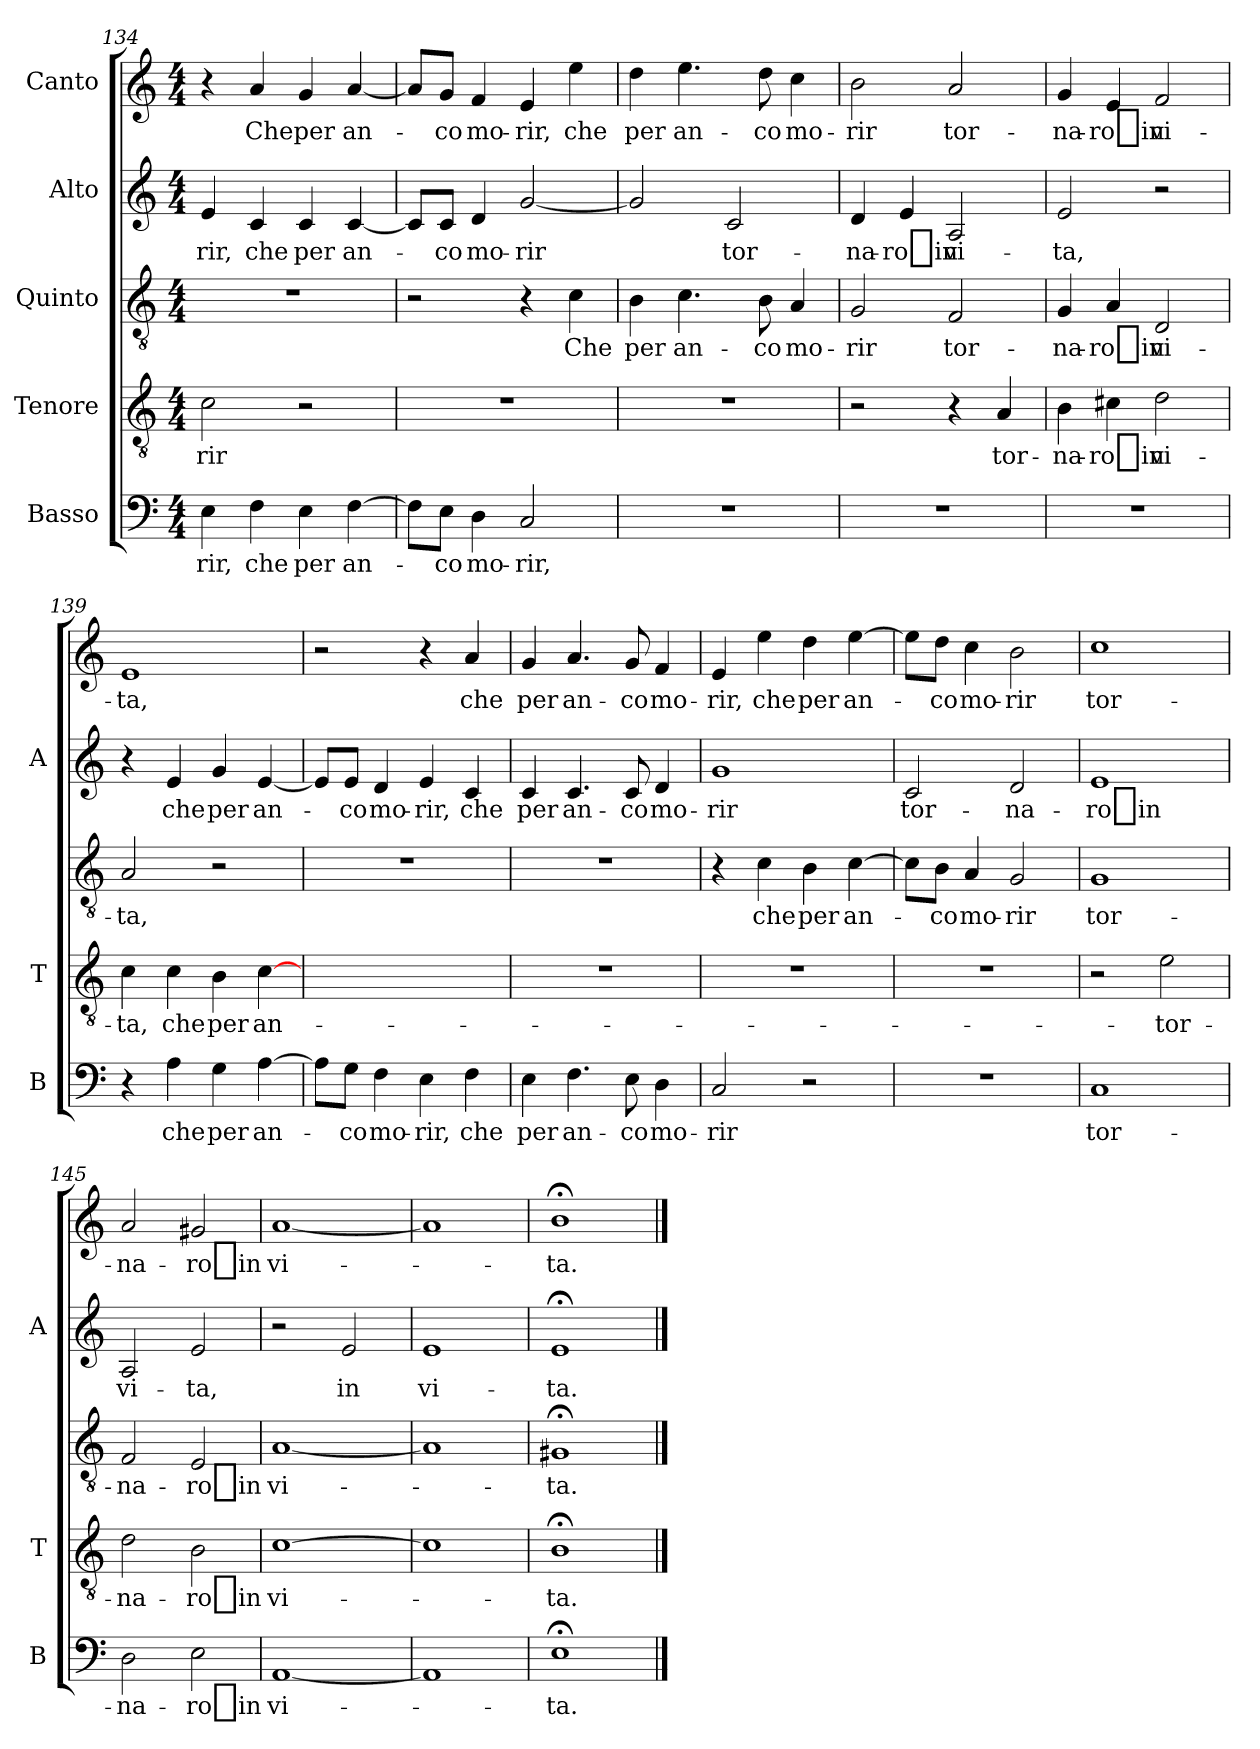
**kern	**text	**kern	**text	**kern	**text	**kern	**text	**kern	**text
*part5	*part5	*part4	*part4	*part3	*part3	*part2	*part2	*part1	*part1
*staff5	*staff5	*staff4	*staff4	*staff3	*staff3	*staff2	*staff2	*staff1	*staff1
*I"Basso	*	*I"Tenore	*	*I"Quinto	*	*I"Alto	*	*I"Canto	*
*I'B	*	*I'T	*	*	*	*I'A	*	*	*
*clefF4	*	*clefGv2	*	*clefGv2	*	*clefG2	*	*clefG2	*
*k[]	*	*k[]	*	*k[]	*	*k[]	*	*k[]	*
*C:	*	*C:	*	*C:	*	*C:	*	*C:	*
*M4/4	*	*M4/4	*	*M4/4	*	*M4/4	*	*M4/4	*
=134	=134	=134	=134	=134	=134	=134	=134	=134	=134
4E	-rir,	2c	-rir	1r	.	4e	-rir,	4r	.
4F	-che	.	.	.	.	4c	-che	4a	-Che
4E	-per	2r	.	.	.	4c	-per	4g	-per
[4F	an-	.	.	.	.	[4c	an-	[4a	an-
=135	=135	=135	=135	=135	=135	=135	=135	=135	=135
8FL]	.	1r	.	2r	.	8cL]	.	8aL]	.
8EJ	-co	.	.	.	.	8cJ	-co	8gJ	-co
4D	mo-	.	.	.	.	4d	mo-	4f	mo-
2C	-rir,	.	.	4r	.	[2g	-rir	4e	-rir,
.	.	.	.	4c	-Che	.	.	4ee	-che
=136	=136	=136	=136	=136	=136	=136	=136	=136	=136
1r	.	1r	.	4B	-per	2g]	.	4dd	-per
.	.	.	.	4.c	an-	.	.	4.ee	an-
.	.	.	.	.	.	2c	tor-	.	.
.	.	.	.	8B	-co	.	.	8dd	-co
.	.	.	.	4A	mo-	.	.	4cc	mo-
=137	=137	=137	=137	=137	=137	=137	=137	=137	=137
1r	.	2r	.	2G	-rir	4d	na-	2b	-rir
.	.	.	.	.	.	4e	-ro_in	.	.
.	.	4r	.	2F	tor-	2A	vi-	2a	tor-
.	.	4A	tor-	.	.	.	.	.	.
=138	=138	=138	=138	=138	=138	=138	=138	=138	=138
1r	.	4B	na-	4G	na-	2e	-ta,	4g	na-
.	.	4c#X	-ro_in	4A	-ro_in	.	.	4e	-ro_in
.	.	2d	vi-	2D	vi-	2r	.	2f	vi-
=139	=139	=139	=139	=139	=139	=139	=139	=139	=139
4r	.	4c	-ta,	2A	-ta,	4r	.	1e	-ta,
4A	-che	4c	-che	.	.	4e	-che	.	.
4G	-per	4B	-per	2r	.	4g	-per	.	.
[4A	an-	[4c	an-	.	.	[4e	an-	.	.
=140	=140	=140	=140	=140	=140	=140	=140	=140	=140
8AL]	.	1ryy	.	1r	.	8eL]	.	2r	.
8GJ	-co	.	.	.	.	8eJ	-co	.	.
4F	mo-	.	.	.	.	4d	mo-	.	.
4E	-rir,	.	.	.	.	4e	-rir,	4r	.
4F	-che	.	.	.	.	4c	-che	4a	-che
=141	=141	=141	=141	=141	=141	=141	=141	=141	=141
4E	-per	1r	.	1r	.	4c	-per	4g	-per
4.F	an-	.	.	.	.	4.c	an-	4.a	an-
8E	-co	.	.	.	.	8c	-co	8g	-co
4D	mo-	.	.	.	.	4d	mo-	4f	mo-
=142	=142	=142	=142	=142	=142	=142	=142	=142	=142
2C	-rir	1r	.	4r	.	1g	-rir	4e	-rir,
.	.	.	.	4c	-che	.	.	4ee	-che
2r	.	.	.	4B	-per	.	.	4dd	-per
.	.	.	.	[4c	an-	.	.	[4ee	an-
=143	=143	=143	=143	=143	=143	=143	=143	=143	=143
1r	.	1r	.	8cL]	.	2c	tor-	8eeL]	.
.	.	.	.	8BJ	-co	.	.	8ddJ	-co
.	.	.	.	4A	mo-	.	.	4cc	mo-
.	.	.	.	2G	-rir	2d	na-	2b	-rir
=144	=144	=144	=144	=144	=144	=144	=144	=144	=144
1C	tor-	2r	.	1G	tor-	1e	-ro_in	1cc	tor-
.	.	2e	tor-	.	.	.	.	.	.
=145	=145	=145	=145	=145	=145	=145	=145	=145	=145
2D	na-	2d	na-	2F	na-	2A	vi-	2a	na-
2E	-ro_in	2B	-ro_in	2E	-ro_in	2e	-ta,	2g#X	-ro_in
=146	=146	=146	=146	=146	=146	=146	=146	=146	=146
[1AA	vi-	[1c	vi-	[1A	vi-	2r	.	[1a	vi-
.	.	.	.	.	.	2e	-in	.	.
=147	=147	=147	=147	=147	=147	=147	=147	=147	=147
1AA]	.	1c]	.	1A]	.	1e	vi-	1a]	.
=148	=148	=148	=148	=148	=148	=148	=148	=148	=148
1E;<	-ta.	1B;<	-ta.	1G#X;<	-ta.	1e;<	-ta.	1b;<	-ta.
==	==	==	==	==	==	==	==	==	==
*-	*-	*-	*-	*-	*-	*-	*-	*-	*-
